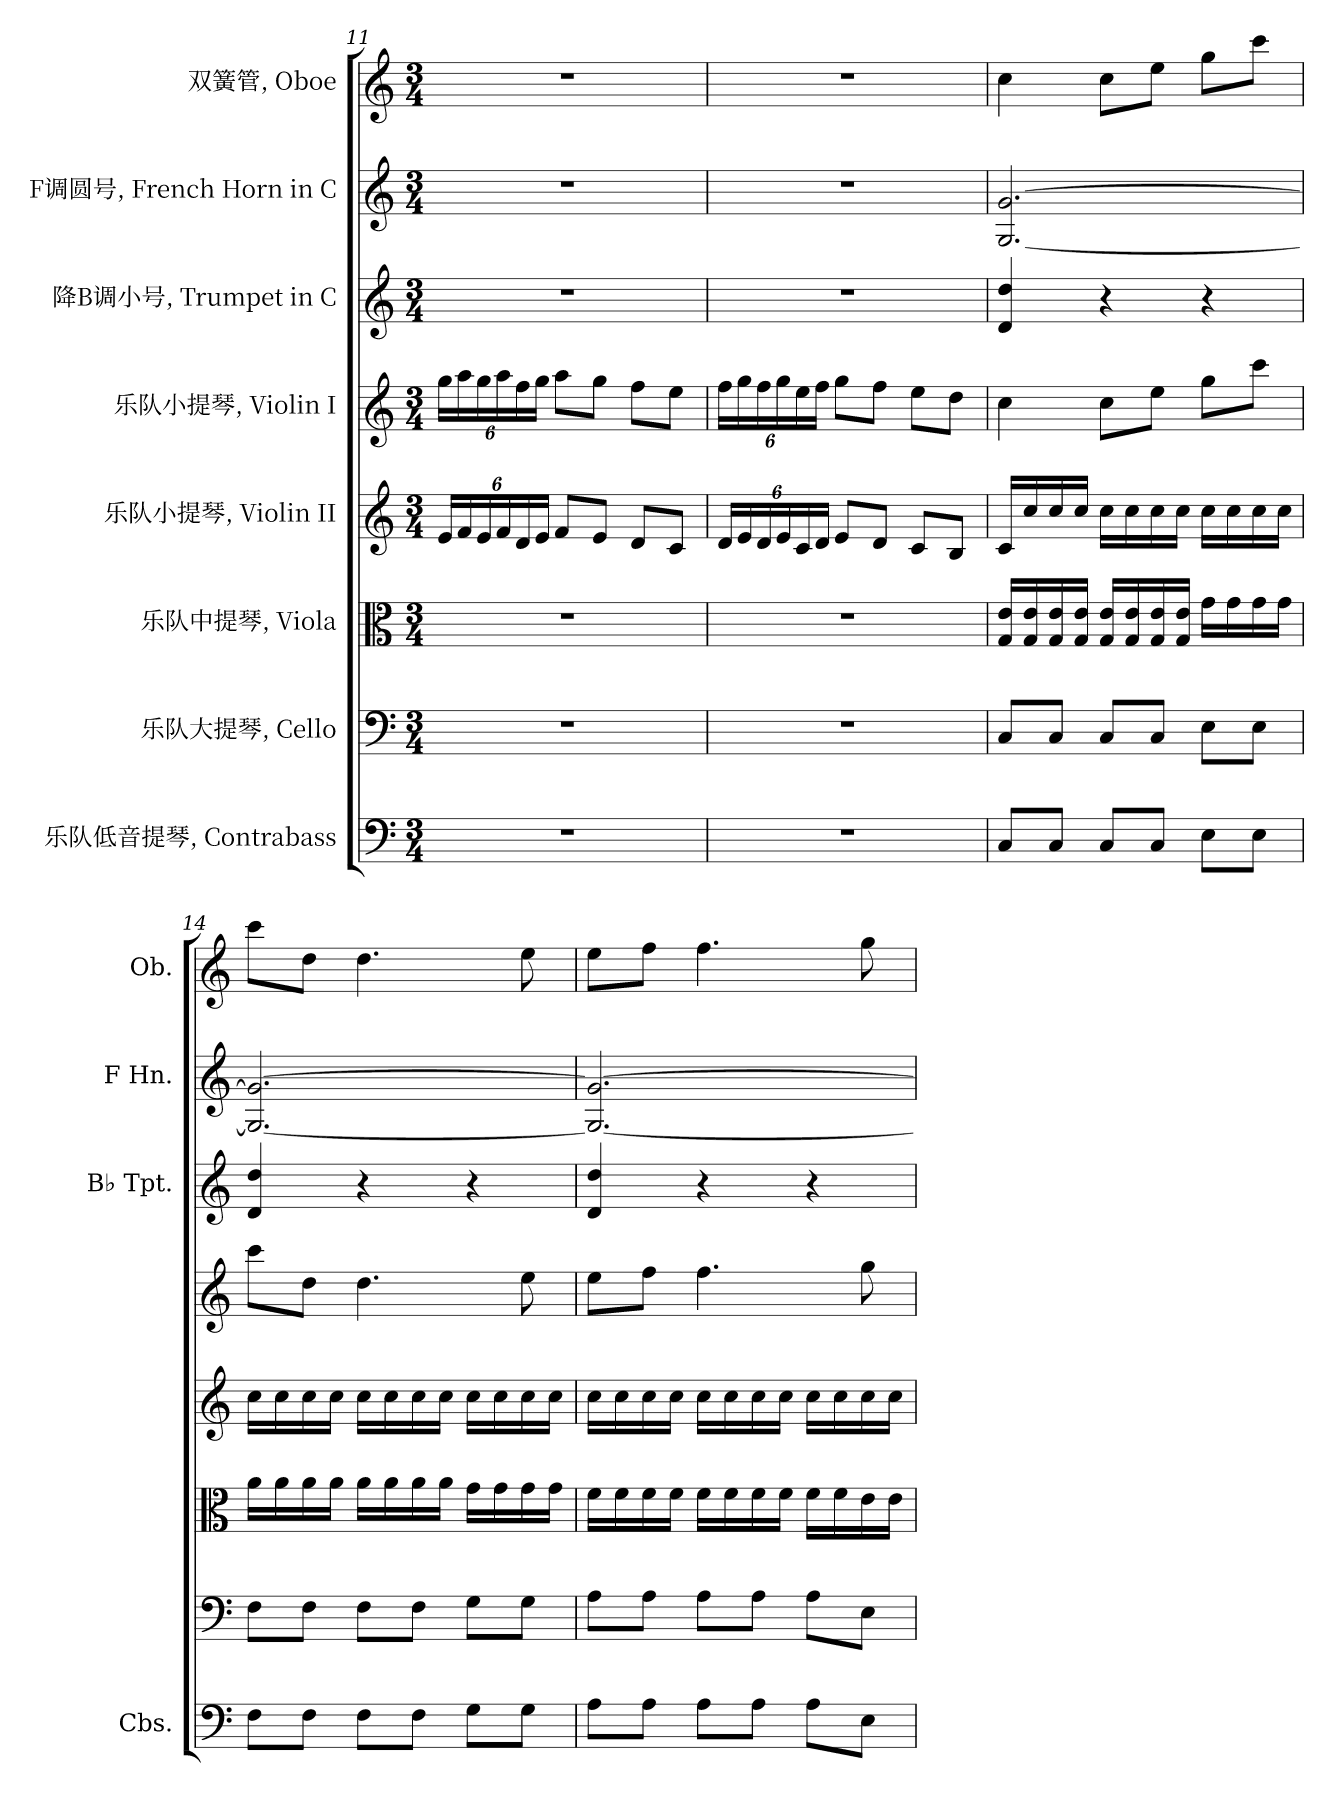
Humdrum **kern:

**kern	**kern	**kern	**kern	**kern	**kern	**kern	**kern
*part8	*part7	*part6	*part5	*part4	*part3	*part2	*part1
*staff8	*staff7	*staff6	*staff5	*staff4	*staff3	*staff2	*staff1
*I"乐队低音提琴, Contrabass	*I"乐队大提琴, Cello	*I"乐队中提琴, Viola	*I"乐队小提琴, Violin II	*I"乐队小提琴, Violin I	*I"降B调小号, Trumpet in C	*I"F调圆号, French Horn in C	*I"双簧管, Oboe
*I'Cbs.	*	*	*	*	*I'B♭ Tpt.	*I'F Hn.	*I'Ob.
*clefF4	*clefF4	*clefC3	*clefG2	*clefG2	*clefG2	*clefG2	*clefG2
*ITrd7c12	*	*	*	*	*ITrd1c2	*ITrd4c7	*
*k[]	*k[]	*k[]	*k[]	*k[]	*k[b-e-]	*k[b-]	*k[]
*M3/4	*M3/4	*M3/4	*M3/4	*M3/4	*M3/4	*M3/4	*M3/4
*	*	*	*Xbrackettup	*Xbrackettup	*	*	*
=11	=11	=11	=11	=11	=11	=11	=11
2.r	2.r	2.r	24e/LL	24gg\LL	2.r	2.r	2.r
.	.	.	24f/	24aa\	.	.	.
.	.	.	24e/	24gg\	.	.	.
.	.	.	24f/	24aa\	.	.	.
.	.	.	24d/	24ff\	.	.	.
.	.	.	24e/JJ	24gg\JJ	.	.	.
.	.	.	8f/L	8aa\L	.	.	.
.	.	.	8e/J	8gg\J	.	.	.
.	.	.	8d/L	8ff\L	.	.	.
.	.	.	8c/J	8ee\J	.	.	.
=12	=12	=12	=12	=12	=12	=12	=12
2.r	2.r	2.r	24d/LL	24ff\LL	2.r	2.r	2.r
.	.	.	24e/	24gg\	.	.	.
.	.	.	24d/	24ff\	.	.	.
.	.	.	24e/	24gg\	.	.	.
.	.	.	24c/	24ee\	.	.	.
.	.	.	24d/JJ	24ff\JJ	.	.	.
.	.	.	8e/L	8gg\L	.	.	.
.	.	.	8d/J	8ff\J	.	.	.
.	.	.	8c/L	8ee\L	.	.	.
.	.	.	8B/J	8dd\J	.	.	.
=13	=13	=13	=13	=13	=13	=13	=13
8CC/L	8C/L	16G/ 16e/LL	16c/LL	4cc\	4c/ 4cc/	[2.C/ [2.c/	4cc\
.	.	16G/ 16e/	16cc/	.	.	.	.
8CC/J	8C/J	16G/ 16e/	16cc/	.	.	.	.
.	.	16G/ 16e/JJ	16cc/JJ	.	.	.	.
8CC/L	8C/L	16G/ 16e/LL	16cc\LL	8cc\L	4r	.	8cc\L
.	.	16G/ 16e/	16cc\	.	.	.	.
8CC/J	8C/J	16G/ 16e/	16cc\	8ee\J	.	.	8ee\J
.	.	16G/ 16e/JJ	16cc\JJ	.	.	.	.
8EE\L	8E\L	16g\LL	16cc\LL	8gg\L	4r	.	8gg\L
.	.	16g\	16cc\	.	.	.	.
8EE\J	8E\J	16g\	16cc\	8ccc\J	.	.	8ccc\J
.	.	16g\JJ	16cc\JJ	.	.	.	.
!!LO:PB:g=z
=14	=14	=14	=14	=14	=14	=14	=14
8FF\L	8F\L	16a\LL	16cc\LL	8ccc\L	4c/ 4cc/	2.C/_ 2.c/_	8ccc\L
.	.	16a\	16cc\	.	.	.	.
8FF\J	8F\J	16a\	16cc\	8dd\J	.	.	8dd\J
.	.	16a\JJ	16cc\JJ	.	.	.	.
8FF\L	8F\L	16a\LL	16cc\LL	4.dd\	4r	.	4.dd\
.	.	16a\	16cc\	.	.	.	.
8FF\J	8F\J	16a\	16cc\	.	.	.	.
.	.	16a\JJ	16cc\JJ	.	.	.	.
8GG\L	8G\L	16g\LL	16cc\LL	.	4r	.	.
.	.	16g\	16cc\	.	.	.	.
8GG\J	8G\J	16g\	16cc\	8ee\	.	.	8ee\
.	.	16g\JJ	16cc\JJ	.	.	.	.
=15	=15	=15	=15	=15	=15	=15	=15
8AA\L	8A\L	16f\LL	16cc\LL	8ee\L	4c/ 4cc/	2.C/_ 2.c/_	8ee\L
.	.	16f\	16cc\	.	.	.	.
8AA\J	8A\J	16f\	16cc\	8ff\J	.	.	8ff\J
.	.	16f\JJ	16cc\JJ	.	.	.	.
8AA\L	8A\L	16f\LL	16cc\LL	4.ff\	4r	.	4.ff\
.	.	16f\	16cc\	.	.	.	.
8AA\J	8A\J	16f\	16cc\	.	.	.	.
.	.	16f\JJ	16cc\JJ	.	.	.	.
8AA\L	8A\L	16f\LL	16cc\LL	.	4r	.	.
.	.	16f\	16cc\	.	.	.	.
8EE\J	8E\J	16e\	16cc\	8gg\	.	.	8gg\
.	.	16e\JJ	16cc\JJ	.	.	.	.
=	=	=	=	=	=	=	=
*-	*-	*-	*-	*-	*-	*-	*-
